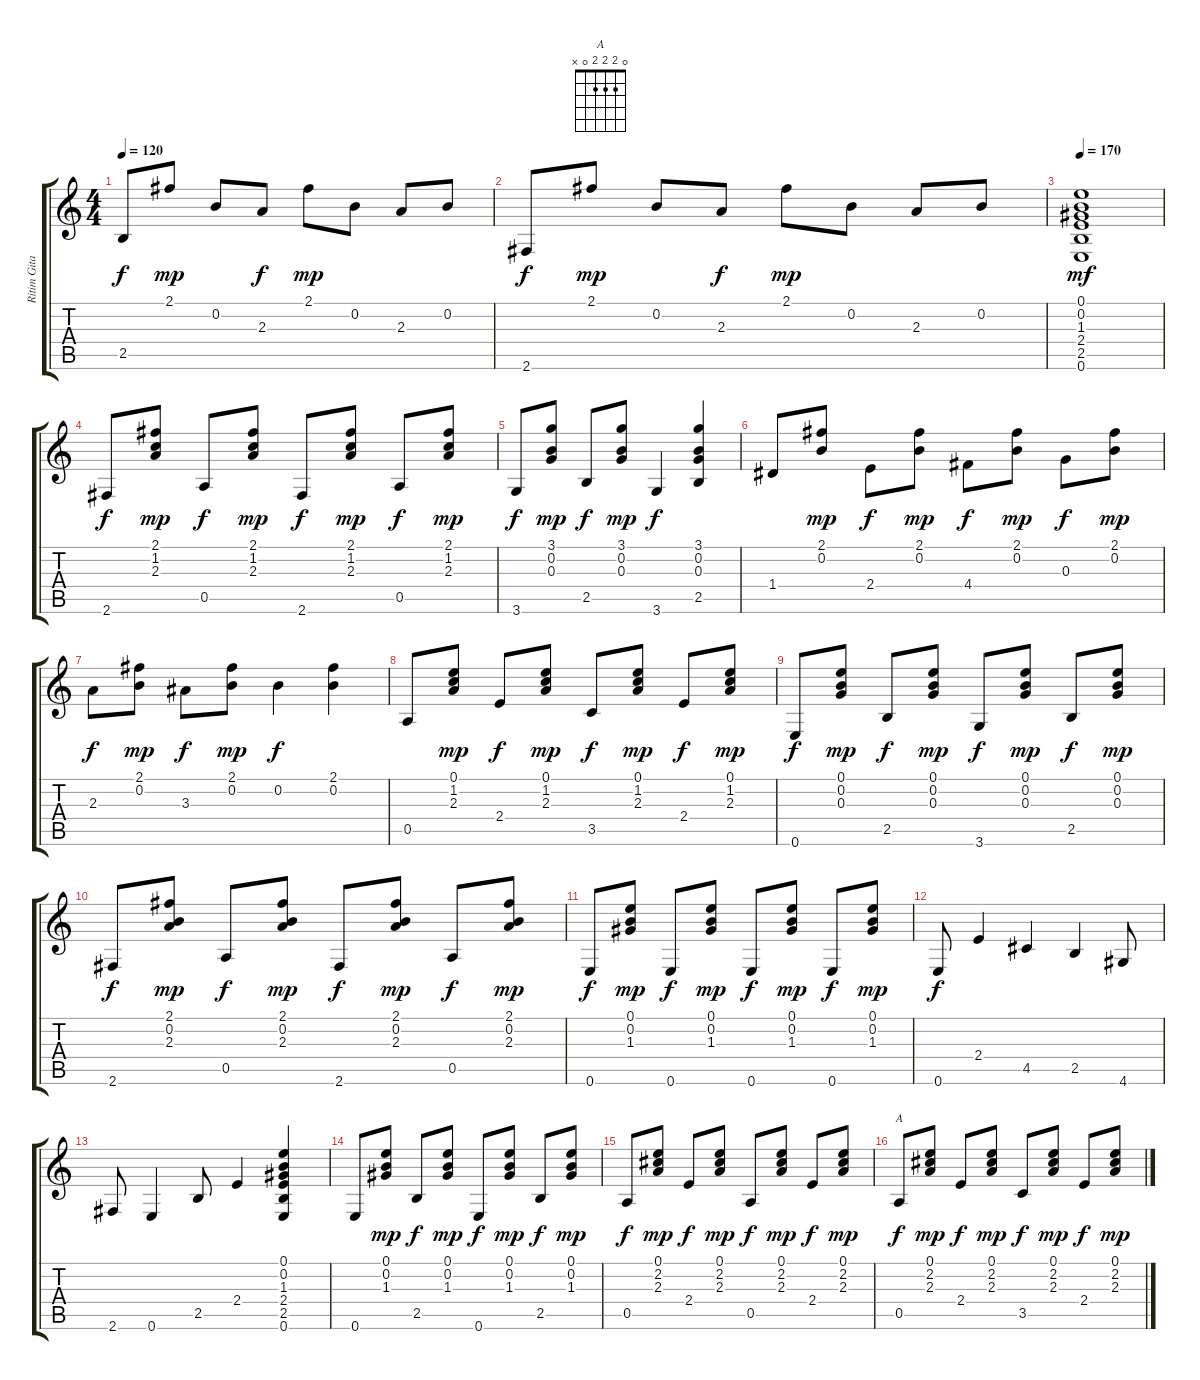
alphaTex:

\track ("Ritim Gitar" "Ritim Gita") {instrument acousticguitarnylon}
\staff {score tabs}
\tuning (E4 B3 G3 D3 A2 E2) {hide}
\chord ("A" 0 2 2 2 0 x)
\ts (4 4)
\tempo 120
\clef g2
\ks c
2.5.8{dy f} 2.1.8{dy mp} 0.2.8 2.3.8{dy f} 2.1.8{dy mp} 0.2.8 2.3.8 0.2.8 |
2.6.8{dy f} 2.1.8{dy mp} 0.2.8 2.3.8{dy f} 2.1.8{dy mp} 0.2.8 2.3.8 0.2.8 |
\tempo 170
(0.1 0.2 1.3 2.4 2.5 0.6).1{dy mf} |
2.6.8{dy f} (2.1 1.2 2.3).8{dy mp} 0.5.8{dy f} (2.1 1.2 2.3).8{dy mp} 2.6.8{dy f} (2.1 1.2 2.3).8{dy mp} 0.5.8{dy f} (2.1 1.2 2.3).8{dy mp} |
3.6.8{dy f} (3.1 0.2 0.3).8{dy mp} 2.5.8{dy f} (3.1 0.2 0.3).8{dy mp} 3.6.4{dy f} (3.1 0.2 0.3 2.5).4 |
1.4.8 (2.1 0.2).8{dy mp} 2.4.8{dy f} (2.1 0.2).8{dy mp} 4.4.8{dy f} (2.1 0.2).8{dy mp} 0.3.8{dy f} (2.1 0.2).8{dy mp} |
2.3.8{dy f} (2.1 0.2).8{dy mp} 3.3.8{dy f} (2.1 0.2).8{dy mp} 0.2.4{dy f} (2.1 0.2).4 |
0.5.8 (0.1 1.2 2.3).8{dy mp} 2.4.8{dy f} (0.1 1.2 2.3).8{dy mp} 3.5.8{dy f} (0.1 1.2 2.3).8{dy mp} 2.4.8{dy f} (0.1 1.2 2.3).8{dy mp} |
0.6.8{dy f} (0.1 0.2 0.3).8{dy mp} 2.5.8{dy f} (0.1 0.2 0.3).8{dy mp} 3.6.8{dy f} (0.1 0.2 0.3).8{dy mp} 2.5.8{dy f} (0.1 0.2 0.3).8{dy mp} |
2.6.8{dy f} (2.1 0.2 2.3).8{dy mp} 0.5.8{dy f} (2.1 0.2 2.3).8{dy mp} 2.6.8{dy f} (2.1 0.2 2.3).8{dy mp} 0.5.8{dy f} (2.1 0.2 2.3).8{dy mp} |
0.6.8{dy f} (0.1 0.2 1.3).8{dy mp} 0.6.8{dy f} (0.1 0.2 1.3).8{dy mp} 0.6.8{dy f} (0.1 0.2 1.3).8{dy mp} 0.6.8{dy f} (0.1 0.2 1.3).8{dy mp} |
0.6.8{dy f} 2.4.4 4.5.4 2.5.4 4.6.8 |
2.6.8 0.6.4 2.5.8 2.4.4 (0.1 0.2 1.3 2.4 2.5 0.6).4 |
0.6.8 (0.1 0.2 1.3).8{dy mp} 2.5.8{dy f} (0.1 0.2 1.3).8{dy mp} 0.6.8{dy f} (0.1 0.2 1.3).8{dy mp} 2.5.8{dy f} (0.1 0.2 1.3).8{dy mp} |
0.5.8{dy f} (0.1 2.2 2.3).8{dy mp} 2.4.8{dy f} (0.1 2.2 2.3).8{dy mp} 0.5.8{dy f} (0.1 2.2 2.3).8{dy mp} 2.4.8{dy f} (0.1 2.2 2.3).8{dy mp} |
0.5.8{ch "A" dy f} (0.1 2.2 2.3).8{dy mp} 2.4.8{dy f} (0.1 2.2 2.3).8{dy mp} 3.5.8{dy f} (0.1 2.2 2.3).8{dy mp} 2.4.8{dy f} (0.1 2.2 2.3).8{dy mp}
